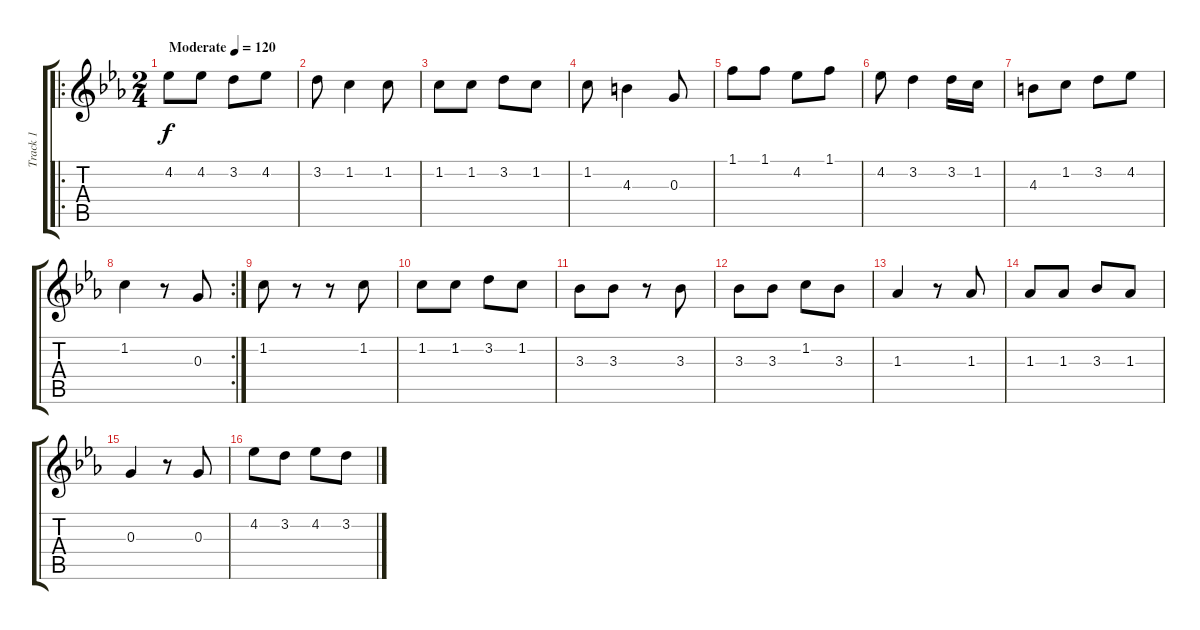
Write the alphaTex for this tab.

\track ("Track 1" "Track 1") {instrument acousticguitarsteel}
\staff {score tabs}
\tuning (E4 B3 G3 D3 A2 E2) {hide}
\ro
\ts (2 4)
\tempo (120 "Moderate")
\clef g2
\ks eb
4.2.8{dy f instrument acousticguitarsteel} 4.2.8 3.2.8 4.2.8 |
3.2.8 1.2.4 1.2.8 |
1.2.8 1.2.8 3.2.8 1.2.8 |
1.2.8 4.3.4 0.3.8 |
1.1.8 1.1.8 4.2.8 1.1.8 |
4.2.8 3.2.4 3.2.16 1.2.16 |
4.3.8 1.2.8 3.2.8 4.2.8 |
\rc 2
1.2.4 r.8 0.3.8 |
1.2.8 r.8 r.8 1.2.8 |
1.2.8 1.2.8 3.2.8 1.2.8 |
3.3.8 3.3.8 r.8 3.3.8 |
3.3.8 3.3.8 1.2.8 3.3.8 |
1.3.4 r.8 1.3.8 |
1.3.8 1.3.8 3.3.8 1.3.8 |
0.3.4 r.8 0.3.8 |
4.2.8 3.2.8 4.2.8 3.2.8
